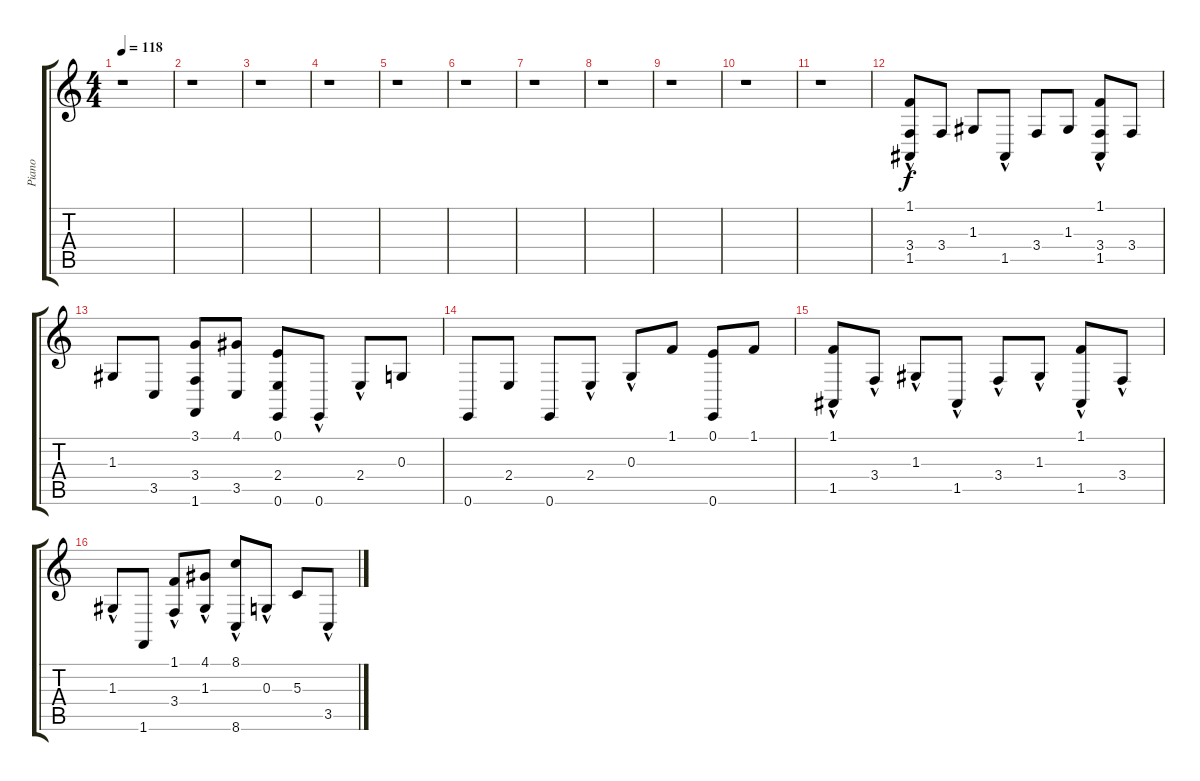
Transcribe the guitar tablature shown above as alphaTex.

\track ("Piano" "Piano") {instrument acousticgrandpiano}
\staff {score tabs}
\tuning (E4 B3 G3 D3 A2 E2) {hide}
\ts (4 4)
\tempo 118
\clef g2
\ks c
r.1{dy f} |
r.1 |
r.1 |
r.1 |
r.1 |
r.1 |
r.1 |
r.1 |
r.1 |
r.1 |
r.1 |
(1.1{hac} 3.4 1.5{hac}).8 3.4.8 1.3.8 1.5{hac}.8 3.4.8 1.3.8 (1.1 3.4 1.5{hac}).8 3.4.8 |
1.3.8 3.5.8 (3.1 3.4 1.6).8 (4.1 3.5).8 (0.1 2.4 0.6).8 0.6{hac}.8 2.4{hac}.8 0.3.8 |
0.6.8 2.4.8 0.6.8 2.4{hac}.8 0.3{hac}.8 1.1.8 (0.1 0.6).8 1.1.8 |
(1.1{hac} 1.5{hac}).8 3.4{hac}.8 1.3{hac}.8 1.5{hac}.8 3.4{hac}.8 1.3{hac}.8 (1.1 1.5{hac}).8 3.4{hac}.8 |
1.3{hac}.8 1.6.8 (1.1 3.4{hac}).8 (4.1 1.3{hac}).8 (8.1{hac} 8.6{hac}).8 0.3{hac}.8 5.3.8 3.5{hac}.8
